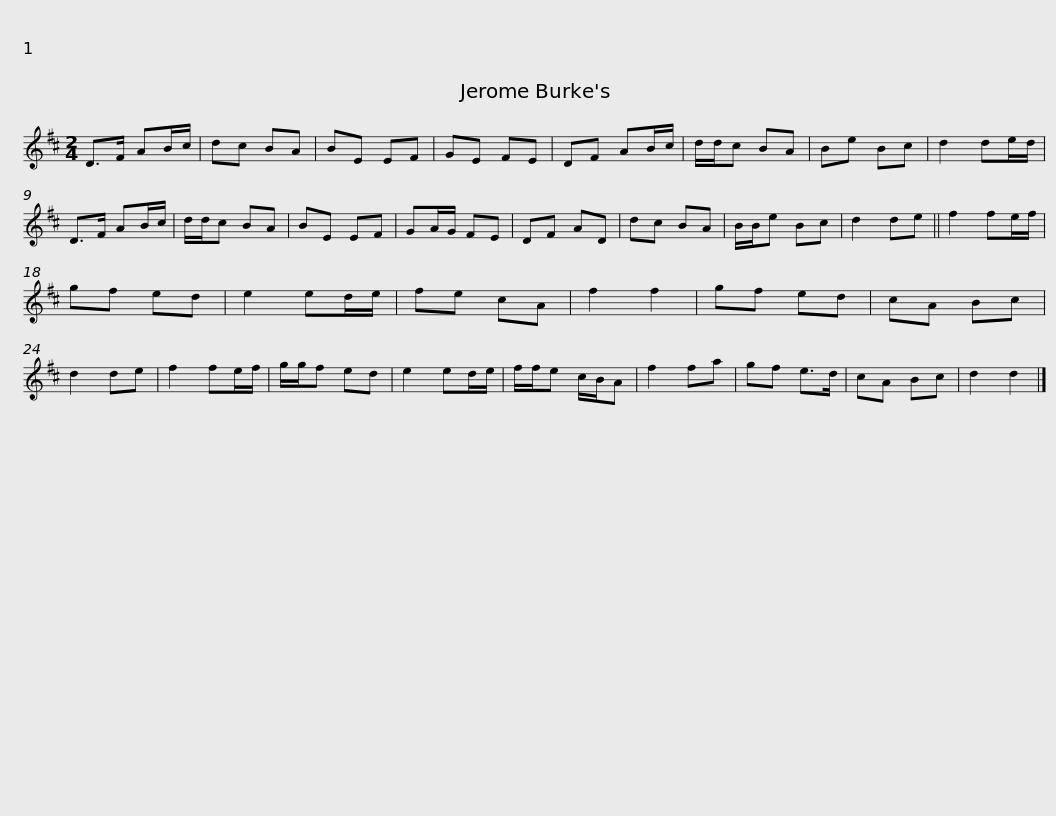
X:1
L:1/8
M:2/4
I:linebreak $
K:D
V:1 treble
V:1
 D>F AB/c/ | dc BA | BE EF | GE FE | DF AB/c/ | %5
 d/d/c BA | Be Bc | d2 de/d/ | D>F AB/c/ |$ d/d/c BA | %10
 BE EF | GA/G/ FE | DF AD | dc BA | B/B/e Bc | %15
 d2 de || f2 fe/f/ | gf ed | e2 ed/e/ |$ fe cA | %20
 f2 f2 | gf ed | cA Bc | d2 de | f2 fe/f/ | %25
 g/g/f ed | e2 ed/e/ | f/f/e c/B/A | f2 fa | gf e>d |$ %30
 cA Bc | d2 d2 |] %32
